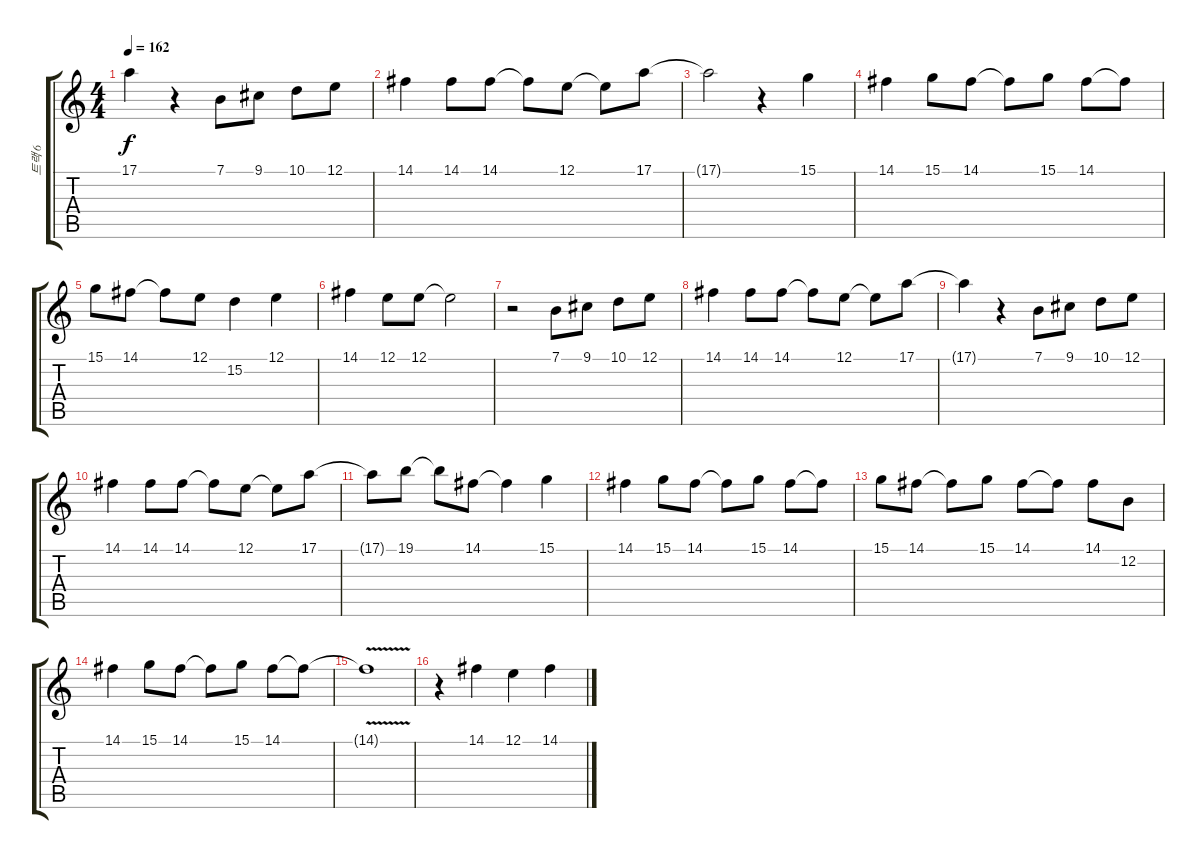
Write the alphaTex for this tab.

\track ("트랙 6" "트랙 6") {instrument tenorsax}
\staff {score tabs}
\tuning (E4 B3 G3 D3 A2 E2) {hide}
\ts (4 4)
\tempo 162
\clef g2
\ks c
17.1{t}.4{dy f} r.4 7.1.8 9.1.8 10.1.8 12.1.8 |
14.1.4 14.1.8 14.1.8 14.1{t}.8 12.1.8 12.1{t}.8 17.1.8 |
17.1{t}.2 r.4 15.1.4 |
14.1.4 15.1.8 14.1.8 14.1{t}.8 15.1.8 14.1.8 14.1{t}.8 |
15.1.8 14.1.8 14.1{t}.8 12.1.8 15.2.4 12.1.4 |
14.1.4 12.1.8 12.1.8 12.1{t}.2 |
r.2 7.1.8 9.1.8 10.1.8 12.1.8 |
14.1.4 14.1.8 14.1.8 14.1{t}.8 12.1.8 12.1{t}.8 17.1.8 |
17.1{t}.4 r.4 7.1.8 9.1.8 10.1.8 12.1.8 |
14.1.4 14.1.8 14.1.8 14.1{t}.8 12.1.8 12.1{t}.8 17.1.8 |
17.1{t}.8 19.1.8 19.1{t}.8 14.1.8 14.1{t}.4 15.1.4 |
14.1.4 15.1.8 14.1.8 14.1{t}.8 15.1.8 14.1.8 14.1{t}.8 |
15.1.8 14.1.8 14.1{t}.8 15.1.8 14.1.8 14.1{t}.8 14.1.8 12.2.8 |
14.1.4 15.1.8 14.1.8 14.1{t}.8 15.1.8 14.1.8 14.1{t}.8 |
14.1{v t}.1 |
r.4 14.1.4 12.1.4 14.1.4
